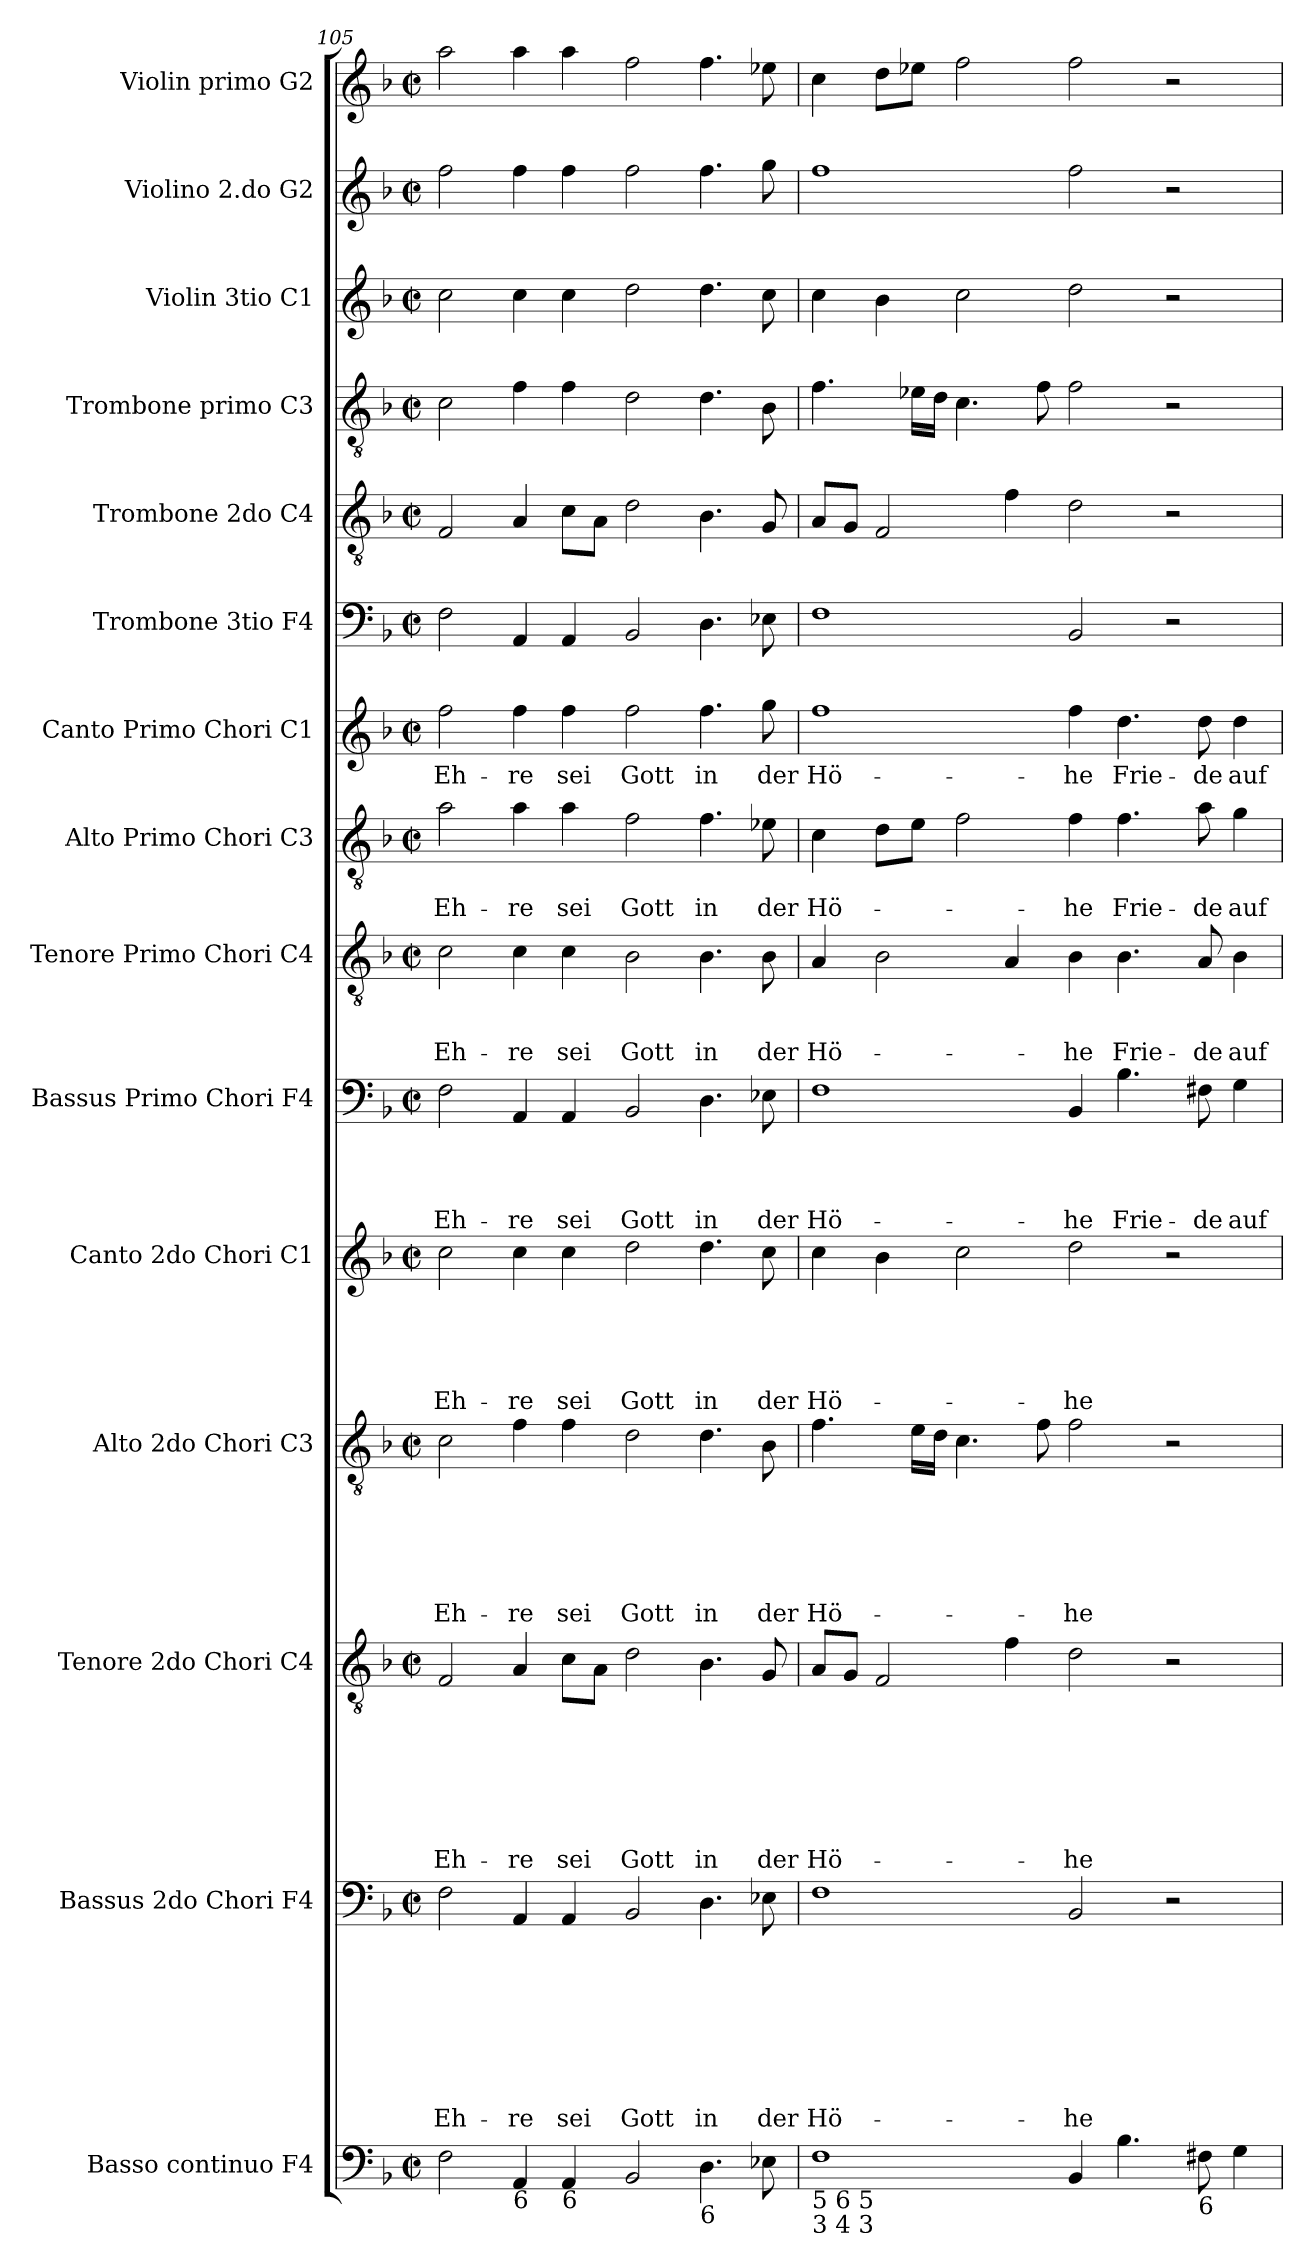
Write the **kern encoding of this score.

**kern	**kern	**text	**text	**text	**text	**text	**text	**text	**text	**kern	**text	**text	**text	**text	**text	**text	**text	**kern	**text	**text	**text	**text	**text	**text	**kern	**text	**text	**text	**text	**text	**kern	**text	**text	**text	**text	**kern	**text	**text	**text	**kern	**text	**text	**kern	**text	**kern	**kern	**kern	**kern	**kern	**kern
*part15	*part14	*part14	*part14	*part14	*part14	*part14	*part14	*part14	*part14	*part13	*part13	*part13	*part13	*part13	*part13	*part13	*part13	*part12	*part12	*part12	*part12	*part12	*part12	*part12	*part11	*part11	*part11	*part11	*part11	*part11	*part10	*part10	*part10	*part10	*part10	*part9	*part9	*part9	*part9	*part8	*part8	*part8	*part7	*part7	*part6	*part5	*part4	*part3	*part2	*part1
*staff15	*staff14	*staff14	*staff14	*staff14	*staff14	*staff14	*staff14	*staff14	*staff14	*staff13	*staff13	*staff13	*staff13	*staff13	*staff13	*staff13	*staff13	*staff12	*staff12	*staff12	*staff12	*staff12	*staff12	*staff12	*staff11	*staff11	*staff11	*staff11	*staff11	*staff11	*staff10	*staff10	*staff10	*staff10	*staff10	*staff9	*staff9	*staff9	*staff9	*staff8	*staff8	*staff8	*staff7	*staff7	*staff6	*staff5	*staff4	*staff3	*staff2	*staff1
*I"Basso continuo F4	*I"Bassus  2do Chori F4	*	*	*	*	*	*	*	*	*I"Tenore 2do Chori C4	*	*	*	*	*	*	*	*I"Alto 2do Chori C3	*	*	*	*	*	*	*I"Canto 2do Chori C1	*	*	*	*	*	*I"Bassus Primo Chori F4	*	*	*	*	*I"Tenore Primo Chori C4	*	*	*	*I"Alto Primo Chori C3	*	*	*I"Canto Primo Chori C1	*	*I"Trombone 3tio F4	*I"Trombone 2do C4	*I"Trombone primo C3	*I"Violin 3tio C1	*I"Violino 2.do G2	*I"Violin primo G2
*I'BC	*I'B/Ch2	*	*	*	*	*	*	*	*	*I'T/Ch2	*	*	*	*	*	*	*	*I'A/Ch2	*	*	*	*	*	*	*I'C/Ch2	*	*	*	*	*	*I'B/Ch1	*	*	*	*	*I'T/Ch1	*	*	*	*I'A/Ch1	*	*	*I'C/Ch1	*	*I'Tr3	*I'Tr2	*I'Tr1	*I'Vl3	*I'Vl2	*I'Vl1
*clefF4	*clefF4	*	*	*	*	*	*	*	*	*clefGv2	*	*	*	*	*	*	*	*clefGv2	*	*	*	*	*	*	*clefG2	*	*	*	*	*	*clefF4	*	*	*	*	*clefGv2	*	*	*	*clefGv2	*	*	*clefG2	*	*clefF4	*clefGv2	*clefGv2	*clefG2	*clefG2	*clefG2
*k[b-]	*k[b-]	*	*	*	*	*	*	*	*	*k[b-]	*	*	*	*	*	*	*	*k[b-]	*	*	*	*	*	*	*k[b-]	*	*	*	*	*	*k[b-]	*	*	*	*	*k[b-]	*	*	*	*k[b-]	*	*	*k[b-]	*	*k[b-]	*k[b-]	*k[b-]	*k[b-]	*k[b-]	*k[b-]
*F:	*F:	*	*	*	*	*	*	*	*	*F:	*	*	*	*	*	*	*	*F:	*	*	*	*	*	*	*F:	*	*	*	*	*	*F:	*	*	*	*	*F:	*	*	*	*F:	*	*	*F:	*	*F:	*F:	*F:	*F:	*F:	*F:
*M2/2	*M2/2	*	*	*	*	*	*	*	*	*M2/2	*	*	*	*	*	*	*	*M2/2	*	*	*	*	*	*	*M2/2	*	*	*	*	*	*M2/2	*	*	*	*	*M2/2	*	*	*	*M2/2	*	*	*M2/2	*	*M2/2	*M2/2	*M2/2	*M2/2	*M2/2	*M2/2
*met(c|)	*met(c|)	*	*	*	*	*	*	*	*	*met(c|)	*	*	*	*	*	*	*	*met(c|)	*	*	*	*	*	*	*met(c|)	*	*	*	*	*	*met(c|)	*	*	*	*	*met(c|)	*	*	*	*met(c|)	*	*	*met(c|)	*	*met(c|)	*met(c|)	*met(c|)	*met(c|)	*met(c|)	*met(c|)
=105	=105	=105	=105	=105	=105	=105	=105	=105	=105	=105	=105	=105	=105	=105	=105	=105	=105	=105	=105	=105	=105	=105	=105	=105	=105	=105	=105	=105	=105	=105	=105	=105	=105	=105	=105	=105	=105	=105	=105	=105	=105	=105	=105	=105	=105	=105	=105	=105	=105	=105
!	!	!	!	!	!	!	!	!	!LO:LY:b	!	!	!	!	!	!	!	!LO:LY:b	!	!	!	!	!	!	!LO:LY:b	!	!	!	!	!	!LO:LY:b	!	!	!	!	!LO:LY:b	!	!	!	!LO:LY:b	!	!	!LO:LY:b	!	!LO:LY:b	!	!	!	!	!	!
2F\	2F\	.	.	.	.	.	.	.	Eh-	2F/	.	.	.	.	.	.	Eh-	2c\	.	.	.	.	.	Eh-	2cc\	.	.	.	.	Eh-	2F\	.	.	.	Eh-	2c\	.	.	Eh-	2a\	.	Eh-	2ff\	Eh-	2F\	2F/	2c\	2cc\	2ff\	2aa\
!LO:TX:b:t=6	!	!	!	!	!	!	!	!	!	!	!	!	!	!	!	!	!	!	!	!	!	!	!	!	!	!	!	!	!	!	!	!	!	!	!	!	!	!	!	!	!	!	!	!	!	!	!	!	!	!
!	!	!	!	!	!	!	!	!	!LO:LY:b	!	!	!	!	!	!	!	!LO:LY:b	!	!	!	!	!	!	!LO:LY:b	!	!	!	!	!	!LO:LY:b	!	!	!	!	!LO:LY:b	!	!	!	!LO:LY:b	!	!	!LO:LY:b	!	!LO:LY:b	!	!	!	!	!	!
4AA/	4AA/	.	.	.	.	.	.	.	-re	4A/	.	.	.	.	.	.	-re	4f\	.	.	.	.	.	-re	4cc\	.	.	.	.	-re	4AA/	.	.	.	-re	4c\	.	.	-re	4a\	.	-re	4ff\	-re	4AA/	4A/	4f\	4cc\	4ff\	4aa\
!LO:TX:b:t=6	!	!	!	!	!	!	!	!	!	!	!	!	!	!	!	!	!	!	!	!	!	!	!	!	!	!	!	!	!	!	!	!	!	!	!	!	!	!	!	!	!	!	!	!	!	!	!	!	!	!
!	!	!	!	!	!	!	!	!	!LO:LY:b	!	!	!	!	!	!	!	!LO:LY:b	!	!	!	!	!	!	!LO:LY:b	!	!	!	!	!	!LO:LY:b	!	!	!	!	!LO:LY:b	!	!	!	!LO:LY:b	!	!	!LO:LY:b	!	!LO:LY:b	!	!	!	!	!	!
4AA/	4AA/	.	.	.	.	.	.	.	sei	8c\L	.	.	.	.	.	.	sei	4f\	.	.	.	.	.	sei	4cc\	.	.	.	.	sei	4AA/	.	.	.	sei	4c\	.	.	sei	4a\	.	sei	4ff\	sei	4AA/	8c\L	4f\	4cc\	4ff\	4aa\
.	.	.	.	.	.	.	.	.	.	8A\J	.	.	.	.	.	.	.	.	.	.	.	.	.	.	.	.	.	.	.	.	.	.	.	.	.	.	.	.	.	.	.	.	.	.	.	8A\J	.	.	.	.
!	!	!	!	!	!	!	!	!	!LO:LY:b	!	!	!	!	!	!	!	!LO:LY:b	!	!	!	!	!	!	!LO:LY:b	!	!	!	!	!	!LO:LY:b	!	!	!	!	!LO:LY:b	!	!	!	!LO:LY:b	!	!	!LO:LY:b	!	!LO:LY:b	!	!	!	!	!	!
2BB-/	2BB-/	.	.	.	.	.	.	.	Gott	2d\	.	.	.	.	.	.	Gott	2d\	.	.	.	.	.	Gott	2dd\	.	.	.	.	Gott	2BB-/	.	.	.	Gott	2B-\	.	.	Gott	2f\	.	Gott	2ff\	Gott	2BB-/	2d\	2d\	2dd\	2ff\	2ff\
!LO:TX:b:t=6	!	!	!	!	!	!	!	!	!	!	!	!	!	!	!	!	!	!	!	!	!	!	!	!	!	!	!	!	!	!	!	!	!	!	!	!	!	!	!	!	!	!	!	!	!	!	!	!	!	!
!	!	!	!	!	!	!	!	!	!LO:LY:b	!	!	!	!	!	!	!	!LO:LY:b	!	!	!	!	!	!	!LO:LY:b	!	!	!	!	!	!LO:LY:b	!	!	!	!	!LO:LY:b	!	!	!	!LO:LY:b	!	!	!LO:LY:b	!	!LO:LY:b	!	!	!	!	!	!
4.D\	4.D\	.	.	.	.	.	.	.	in	4.B-\	.	.	.	.	.	.	in	4.d\	.	.	.	.	.	in	4.dd\	.	.	.	.	in	4.D\	.	.	.	in	4.B-\	.	.	in	4.f\	.	in	4.ff\	in	4.D\	4.B-\	4.d\	4.dd\	4.ff\	4.ff\
!	!	!	!	!	!	!	!	!	!LO:LY:b	!	!	!	!	!	!	!	!LO:LY:b	!	!	!	!	!	!	!LO:LY:b	!	!	!	!	!	!LO:LY:b	!	!	!	!	!LO:LY:b	!	!	!	!LO:LY:b	!	!	!LO:LY:b	!	!LO:LY:b	!	!	!	!	!	!
8E-X\	8E-X\	.	.	.	.	.	.	.	der	8G/	.	.	.	.	.	.	der	8B-\	.	.	.	.	.	der	8cc\	.	.	.	.	der	8E-X\	.	.	.	der	8B-\	.	.	der	8e-X\	.	der	8gg\	der	8E-X\	8G/	8B-\	8cc\	8gg\	8ee-X\
=106	=106	=106	=106	=106	=106	=106	=106	=106	=106	=106	=106	=106	=106	=106	=106	=106	=106	=106	=106	=106	=106	=106	=106	=106	=106	=106	=106	=106	=106	=106	=106	=106	=106	=106	=106	=106	=106	=106	=106	=106	=106	=106	=106	=106	=106	=106	=106	=106	=106	=106
!LO:TX:b:t=5 6 5	!	!	!	!	!	!	!	!	!	!	!	!	!	!	!	!	!	!	!	!	!	!	!	!	!	!	!	!	!	!	!	!	!	!	!	!	!	!	!	!	!	!	!	!	!	!	!	!	!	!
!LO:TX:b:t=3 4 3	!	!	!	!	!	!	!	!	!	!	!	!	!	!	!	!	!	!	!	!	!	!	!	!	!	!	!	!	!	!	!	!	!	!	!	!	!	!	!	!	!	!	!	!	!	!	!	!	!	!
!	!	!	!	!	!	!	!	!	!LO:LY:b	!	!	!	!	!	!	!	!LO:LY:b	!	!	!	!	!	!	!LO:LY:b	!	!	!	!	!	!LO:LY:b	!	!	!	!	!LO:LY:b	!	!	!	!LO:LY:b	!	!	!LO:LY:b	!	!LO:LY:b	!	!	!	!	!	!
1F	1F	.	.	.	.	.	.	.	Hö-	8A/L	.	.	.	.	.	.	Hö-	4.f\	.	.	.	.	.	Hö-	4cc\	.	.	.	.	Hö-	1F	.	.	.	Hö-	4A/	.	.	Hö-	4c\	.	Hö-	1ff	Hö-	1F	8A/L	4.f\	4cc\	1ff	4cc\
.	.	.	.	.	.	.	.	.	.	8G/J	.	.	.	.	.	.	.	.	.	.	.	.	.	.	.	.	.	.	.	.	.	.	.	.	.	.	.	.	.	.	.	.	.	.	.	8G/J	.	.	.	.
.	.	.	.	.	.	.	.	.	.	2F/	.	.	.	.	.	.	.	.	.	.	.	.	.	.	4b-\	.	.	.	.	.	.	.	.	.	.	2B-\	.	.	.	8d\L	.	.	.	.	.	2F/	.	4b-\	.	8dd\L
.	.	.	.	.	.	.	.	.	.	.	.	.	.	.	.	.	.	16e\LL	.	.	.	.	.	.	.	.	.	.	.	.	.	.	.	.	.	.	.	.	.	8e\J	.	.	.	.	.	.	16e-X\LL	.	.	8ee-X\J
.	.	.	.	.	.	.	.	.	.	.	.	.	.	.	.	.	.	16d\JJ	.	.	.	.	.	.	.	.	.	.	.	.	.	.	.	.	.	.	.	.	.	.	.	.	.	.	.	.	16d\JJ	.	.	.
.	.	.	.	.	.	.	.	.	.	.	.	.	.	.	.	.	.	4.c\	.	.	.	.	.	.	2cc\	.	.	.	.	.	.	.	.	.	.	.	.	.	.	2f\	.	.	.	.	.	.	4.c\	2cc\	.	2ff\
.	.	.	.	.	.	.	.	.	.	4f\	.	.	.	.	.	.	.	.	.	.	.	.	.	.	.	.	.	.	.	.	.	.	.	.	.	4A/	.	.	.	.	.	.	.	.	.	4f\	.	.	.	.
.	.	.	.	.	.	.	.	.	.	.	.	.	.	.	.	.	.	8f\	.	.	.	.	.	.	.	.	.	.	.	.	.	.	.	.	.	.	.	.	.	.	.	.	.	.	.	.	8f\	.	.	.
!	!	!	!	!	!	!	!	!	!LO:LY:b	!	!	!	!	!	!	!	!LO:LY:b	!	!	!	!	!	!	!LO:LY:b	!	!	!	!	!	!LO:LY:b	!	!	!	!	!LO:LY:b	!	!	!	!LO:LY:b	!	!	!LO:LY:b	!	!LO:LY:b	!	!	!	!	!	!
4BB-/	2BB-/	.	.	.	.	.	.	.	-he	2d\	.	.	.	.	.	.	-he	2f\	.	.	.	.	.	-he	2dd\	.	.	.	.	-he	4BB-/	.	.	.	-he	4B-\	.	.	-he	4f\	.	-he	4ff\	-he	2BB-/	2d\	2f\	2dd\	2ff\	2ff\
!	!	!	!	!	!	!	!	!	!	!	!	!	!	!	!	!	!	!	!	!	!	!	!	!	!	!	!	!	!	!	!	!	!	!	!LO:LY:b	!	!	!	!LO:LY:b	!	!	!LO:LY:b	!	!LO:LY:b	!	!	!	!	!	!
4.B-\	.	.	.	.	.	.	.	.	.	.	.	.	.	.	.	.	.	.	.	.	.	.	.	.	.	.	.	.	.	.	4.B-\	.	.	.	Frie-	4.B-\	.	.	Frie-	4.f\	.	Frie-	4.dd\	Frie-	.	.	.	.	.	.
.	2r	.	.	.	.	.	.	.	.	2r	.	.	.	.	.	.	.	2r	.	.	.	.	.	.	2r	.	.	.	.	.	.	.	.	.	.	.	.	.	.	.	.	.	.	.	2r	2r	2r	2r	2r	2r
!LO:TX:b:t=6	!	!	!	!	!	!	!	!	!	!	!	!	!	!	!	!	!	!	!	!	!	!	!	!	!	!	!	!	!	!	!	!	!	!	!	!	!	!	!	!	!	!	!	!	!	!	!	!	!	!
!	!	!	!	!	!	!	!	!	!	!	!	!	!	!	!	!	!	!	!	!	!	!	!	!	!	!	!	!	!	!	!	!	!	!	!LO:LY:b	!	!	!	!LO:LY:b	!	!	!LO:LY:b	!	!LO:LY:b	!	!	!	!	!	!
8F#X\	.	.	.	.	.	.	.	.	.	.	.	.	.	.	.	.	.	.	.	.	.	.	.	.	.	.	.	.	.	.	8F#X\	.	.	.	-de	8A/	.	.	-de	8a\	.	-de	8dd\	-de	.	.	.	.	.	.
!	!	!	!	!	!	!	!	!	!	!	!	!	!	!	!	!	!	!	!	!	!	!	!	!	!	!	!	!	!	!	!	!	!	!	!LO:LY:b	!	!	!	!LO:LY:b	!	!	!LO:LY:b	!	!LO:LY:b	!	!	!	!	!	!
4G\	.	.	.	.	.	.	.	.	.	.	.	.	.	.	.	.	.	.	.	.	.	.	.	.	.	.	.	.	.	.	4G\	.	.	.	auf	4B-\	.	.	auf	4g\	.	auf	4dd\	auf	.	.	.	.	.	.
=	=	=	=	=	=	=	=	=	=	=	=	=	=	=	=	=	=	=	=	=	=	=	=	=	=	=	=	=	=	=	=	=	=	=	=	=	=	=	=	=	=	=	=	=	=	=	=	=	=	=
*-	*-	*-	*-	*-	*-	*-	*-	*-	*-	*-	*-	*-	*-	*-	*-	*-	*-	*-	*-	*-	*-	*-	*-	*-	*-	*-	*-	*-	*-	*-	*-	*-	*-	*-	*-	*-	*-	*-	*-	*-	*-	*-	*-	*-	*-	*-	*-	*-	*-	*-
